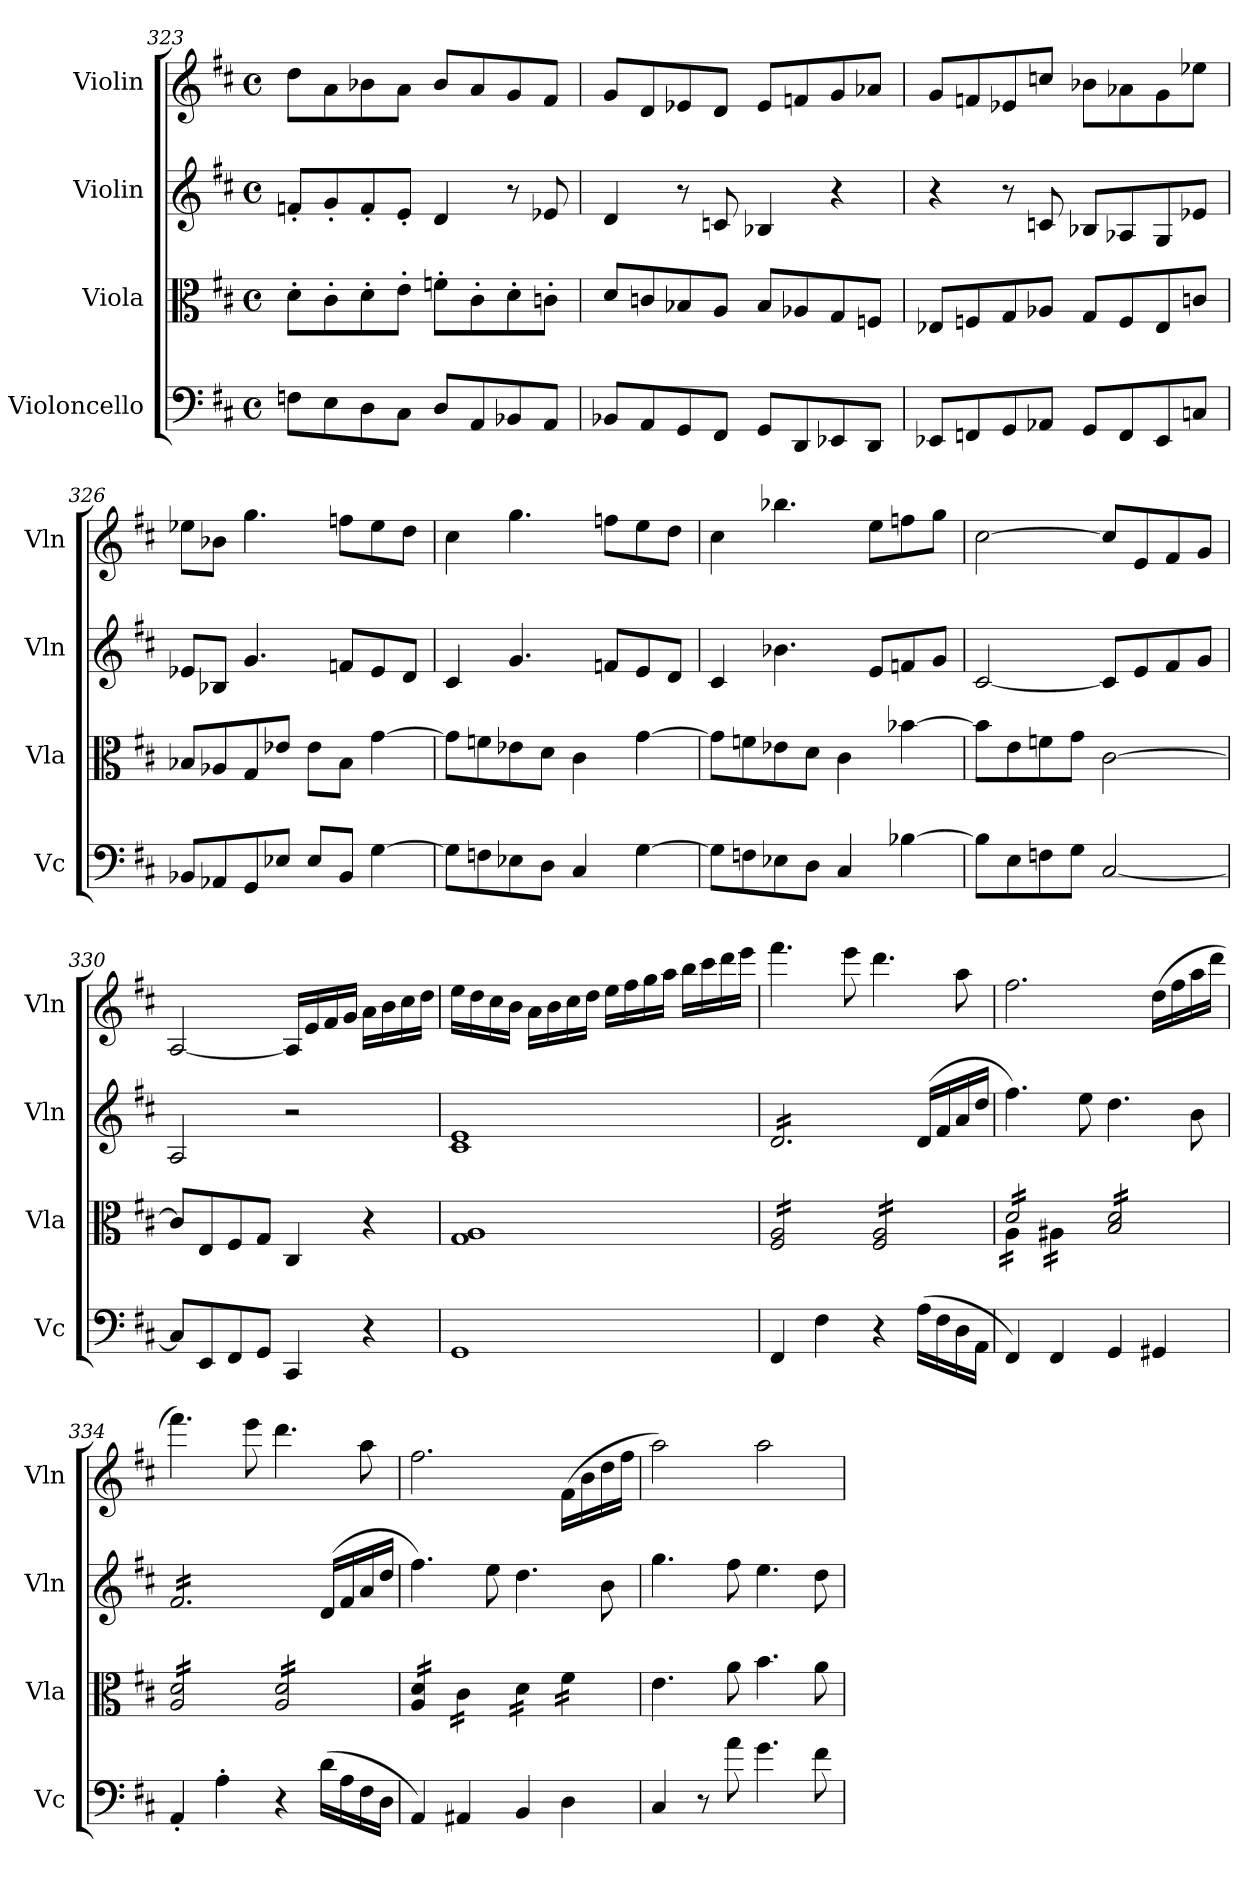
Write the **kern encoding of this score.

**kern	**kern	**kern	**kern
*part4	*part3	*part2	*part1
*staff4	*staff3	*staff2	*staff1
*I"Violoncello	*I"Viola	*I"Violin	*I"Violin
*I'Vc	*I'Vla	*I'Vln	*I'Vln
*clefF4	*clefC3	*clefG2	*clefG2
*k[f#c#]	*k[f#c#]	*k[f#c#]	*k[f#c#]
*M4/4	*M4/4	*M4/4	*M4/4
*met(c)	*met(c)	*met(c)	*met(c)
=323	=323	=323	=323
8Fn\L	8d'\L	8fn'/L	8dd\L
8E\	8c#'\	8g'/	8a\
8D\	8d'\	8f'/	8b-X\
8C#\J	8e'\J	8e'/J	8a\J
8D/L	8fn'\L	4d/	8b-/L
8AA/	8c#'\	.	8a/
8BB-X/	8d'\	8r	8g/
8AA/J	8cn'\J	8e-X/	8f#/J
=324	=324	=324	=324
8BB-X/L	8d/L	4d/	8g/L
8AA/	8cn/	.	8d/
8GG/	8B-X/	8r	8e-X/
8FF#/J	8A/J	8cn/	8d/J
8GG/L	8B-/L	4B-X/	8e-/L
8DD/	8A-X/	.	8fn/
8EE-X/	8G/	4r	8g/
8DD/J	8Fn/J	.	8a-X/J
=325	=325	=325	=325
8EE-X/L	8E-X/L	4r	8g/L
8FFn/	8Fn/	.	8fn/
8GG/	8G/	8r	8e-X/
8AA-X/J	8A-X/J	8cn/	8ccn/J
8GG/L	8G/L	8B-X/L	8b-X\L
8FF/	8F/	8A-X/	8a-X\
8EE-/	8E-/	8G/	8g\
8Cn/J	8cn/J	8e-X/J	8ee-X\J
!!LO:LB:g=z
=326	=326	=326	=326
8BB-X/L	8B-X/L	8e-X/L	8ee-X\L
8AA-X/	8A-X/	8B-X/J	8b-X\J
8GG/	8G/	4.g/	4.gg\
8E-X/J	8e-X/J	.	.
8E-/L	8e-\L	.	.
8BB-/J	8B-\J	8fn/L	8ffn\L
[4G\	[4g\	8e-/	8ee-\
.	.	8d/J	8dd\J
=327	=327	=327	=327
8G\L]	8g\L]	4c#/	4cc#\
8Fn\	8fn\	.	.
8E-X\	8e-X\	4.g/	4.gg\
8D\J	8d\J	.	.
4C#/	4c#\	.	.
.	.	8fn/L	8ffn\L
[4G\	[4g\	8e/	8ee\
.	.	8d/J	8dd\J
=328	=328	=328	=328
8G\L]	8g\L]	4c#/	4cc#\
8Fn\	8fn\	.	.
8E-X\	8e-X\	4.b-X\	4.bb-X\
8D\J	8d\J	.	.
4C#/	4c#\	.	.
.	.	8e/L	8ee\L
[4B-X\	[4b-X\	8fn/	8ffn\
.	.	8g/J	8gg\J
=329	=329	=329	=329
8B-\L]	8b-\L]	[2c#/	[2cc#\
8E\	8e\	.	.
8Fn\	8fn\	.	.
8G\J	8g\J	.	.
[2C#/	[2c#\	8c#/L]	8cc#/L]
.	.	8e/	8e/
.	.	8f#/	8f#/
.	.	8g/J	8g/J
=330	=330	=330	=330
8C#/L]	8c#/L]	2A/	[2A/
8EE/	8E/	.	.
8FF#/	8F#/	.	.
8GG/J	8G/J	.	.
4CC#/	4C#/	2r	16A/LL]
.	.	.	16e/
.	.	.	16f#/
.	.	.	16g/JJ
4r	4r	.	16a\LL
.	.	.	16b\
.	.	.	16cc#\
.	.	.	16dd\JJ
=331	=331	=331	=331
1GG	1G 1A	1c# 1e	16ee\LL
.	.	.	16dd\
.	.	.	16cc#\
.	.	.	16b\JJ
.	.	.	16a\LL
.	.	.	16b\
.	.	.	16cc#\
.	.	.	16dd\JJ
.	.	.	16ee\LL
.	.	.	16ff#\
.	.	.	16gg\
.	.	.	16aa\JJ
.	.	.	16bb\LL
.	.	.	16ccc#\
.	.	.	16ddd\
.	.	.	16eee\JJ
!!LO:LB:g=z
=332	=332	=332	=332
*	*tremolo	*	*
*	*	*tremolo	*
4FF#/	16F#/ 16A/LL	16d/LL	4.fff#\
.	16F#/ 16A/	16d/	.
.	16F#/ 16A/	16d/	.
.	16F#/ 16A/	16d/	.
4F#\	16F#/ 16A/	16d/	.
.	16F#/ 16A/	16d/	.
.	16F#/ 16A/	16d/	8eee\
.	16F#/ 16A/JJ	16d/	.
4r	16F#/ 16A/LL	16d/	4.ddd\
.	16F#/ 16A/	16d/	.
.	16F#/ 16A/	16d/	.
.	16F#/ 16A/	16d/JJ	.
*	*	*Xtremolo	*
(>16A\LL	16F#/ 16A/	(16d/LL	.
16F#\	16F#/ 16A/	16f#/	.
16D\	16F#/ 16A/	16a/	8aa\
16AA\JJ	16F#/ 16A/JJ	16dd/JJ	.
=333	=333	=333	=333
*	*^	*	*
4FF#/)	16d/LL	16A\LL	4.ff#\)	2.ff#\
.	16d/	16A\	.	.
.	16d/	16A\	.	.
.	16d/	16A\JJ	.	.
4FF#/	16d/	16A#X\LL	.	.
.	16d/	16A#X\	.	.
.	16d/	16A#X\	8ee\	.
.	16d/JJ	16A#X\JJ	.	.
4GG/	16B/ 16d/LL	2ryy	4.dd\	.
.	16B/ 16d/	.	.	.
.	16B/ 16d/	.	.	.
.	16B/ 16d/	.	.	.
4GG#X/	16B/ 16d/	.	.	(>16dd\LL
.	16B/ 16d/	.	.	16ff#\
.	16B/ 16d/	.	8b\	16aa\
.	16B/ 16d/JJ	.	.	16ddd\JJ
*	*v	*v	*	*
=334	=334	=334	=334
*	*	*tremolo	*
4AA'/	16A/ 16d/LL	16f#/LL	4.fff#\)
.	16A/ 16d/	16f#/	.
.	16A/ 16d/	16f#/	.
.	16A/ 16d/	16f#/	.
4A'\	16A/ 16d/	16f#/	.
.	16A/ 16d/	16f#/	.
.	16A/ 16d/	16f#/	8eee\
.	16A/ 16d/JJ	16f#/	.
4r	16A/ 16d/LL	16f#/	4.ddd\
.	16A/ 16d/	16f#/	.
.	16A/ 16d/	16f#/	.
.	16A/ 16d/	16f#/JJ	.
*	*	*Xtremolo	*
(>16d\LL	16A/ 16d/	(16d/LL	.
16A\	16A/ 16d/	16f#/	.
16F#\	16A/ 16d/	16a/	8aa\
16D\JJ	16A/ 16d/JJ	16dd/JJ	.
=335	=335	=335	=335
4AA/)	16A/ 16d/LL	4.ff#\)	2.ff#\
.	16A/ 16d/	.	.
.	16A/ 16d/	.	.
.	16A/ 16d/JJ	.	.
4AA#X/	16c#\LL	.	.
.	16c#\	.	.
.	16c#\	8ee\	.
.	16c#\JJ	.	.
4BB/	16d\LL	4.dd\	.
.	16d\	.	.
.	16d\	.	.
.	16d\JJ	.	.
4D\	16f#\LL	.	(>16f#\LL
.	16f#\	.	16b\
.	16f#\	8b\	16dd\
.	16f#\JJ	.	16ff#\JJ
*	*Xtremolo	*	*
=336	=336	=336	=336
4C#/	4.e\	4.gg\	2aa\)
8r	.	.	.
8a\	8a\	8ff#\	.
4.g\	4.b\	4.ee\	2aa\
8f#\	8a\	8dd\	.
=	=	=	=
*-	*-	*-	*-
